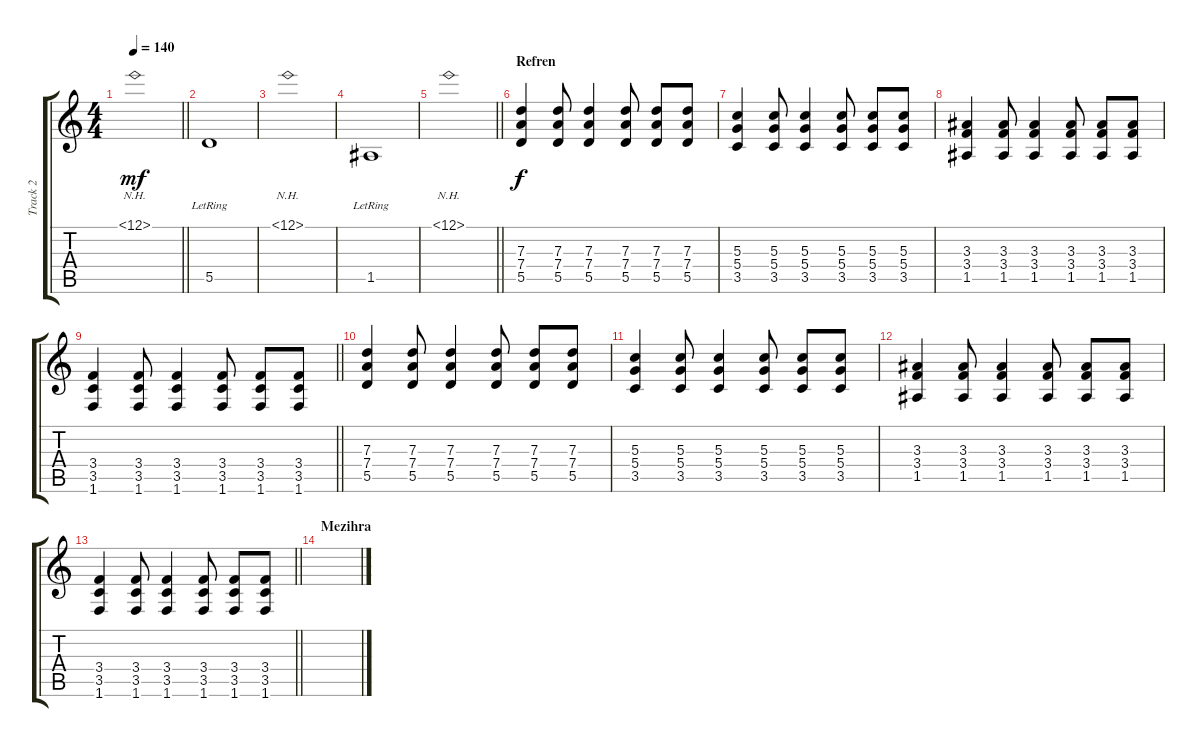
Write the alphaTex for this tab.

\track ("Track 2" "Track 2") {instrument acousticguitarsteel}
\staff {score tabs}
\tuning (E4 B3 G3 D3 A2 E2) {hide}
\ts (4 4)
\tempo 140
\clef g2
\barLineRight lightlight
\ks c
12.1{nh}.1{dy mf} |
5.5{lr}.1 |
12.1{nh}.1 |
1.5{lr}.1 |
\barLineRight lightlight
12.1{nh}.1 |
\section ("" "Refren")
(7.3 7.4 5.5).4{dy f} (7.3 7.4 5.5).8 (7.3 7.4 5.5).4 (7.3 7.4 5.5).8 (7.3 7.4 5.5).8 (7.3 7.4 5.5).8 |
(5.3 5.4 3.5).4 (5.3 5.4 3.5).8 (5.3 5.4 3.5).4 (5.3 5.4 3.5).8 (5.3 5.4 3.5).8 (5.3 5.4 3.5).8 |
(3.3 3.4 1.5).4 (3.3 3.4 1.5).8 (3.3 3.4 1.5).4 (3.3 3.4 1.5).8 (3.3 3.4 1.5).8 (3.3 3.4 1.5).8 |
\barLineRight lightlight
(3.4 3.5 1.6).4 (3.4 3.5 1.6).8 (3.4 3.5 1.6).4 (3.4 3.5 1.6).8 (3.4 3.5 1.6).8 (3.4 3.5 1.6).8 |
(7.3 7.4 5.5).4 (7.3 7.4 5.5).8 (7.3 7.4 5.5).4 (7.3 7.4 5.5).8 (7.3 7.4 5.5).8 (7.3 7.4 5.5).8 |
(5.3 5.4 3.5).4 (5.3 5.4 3.5).8 (5.3 5.4 3.5).4 (5.3 5.4 3.5).8 (5.3 5.4 3.5).8 (5.3 5.4 3.5).8 |
(3.3 3.4 1.5).4 (3.3 3.4 1.5).8 (3.3 3.4 1.5).4 (3.3 3.4 1.5).8 (3.3 3.4 1.5).8 (3.3 3.4 1.5).8 |
\barLineRight lightlight
(3.4 3.5 1.6).4 (3.4 3.5 1.6).8 (3.4 3.5 1.6).4 (3.4 3.5 1.6).8 (3.4 3.5 1.6).8 (3.4 3.5 1.6).8 |
\section ("" "Mezihra")
